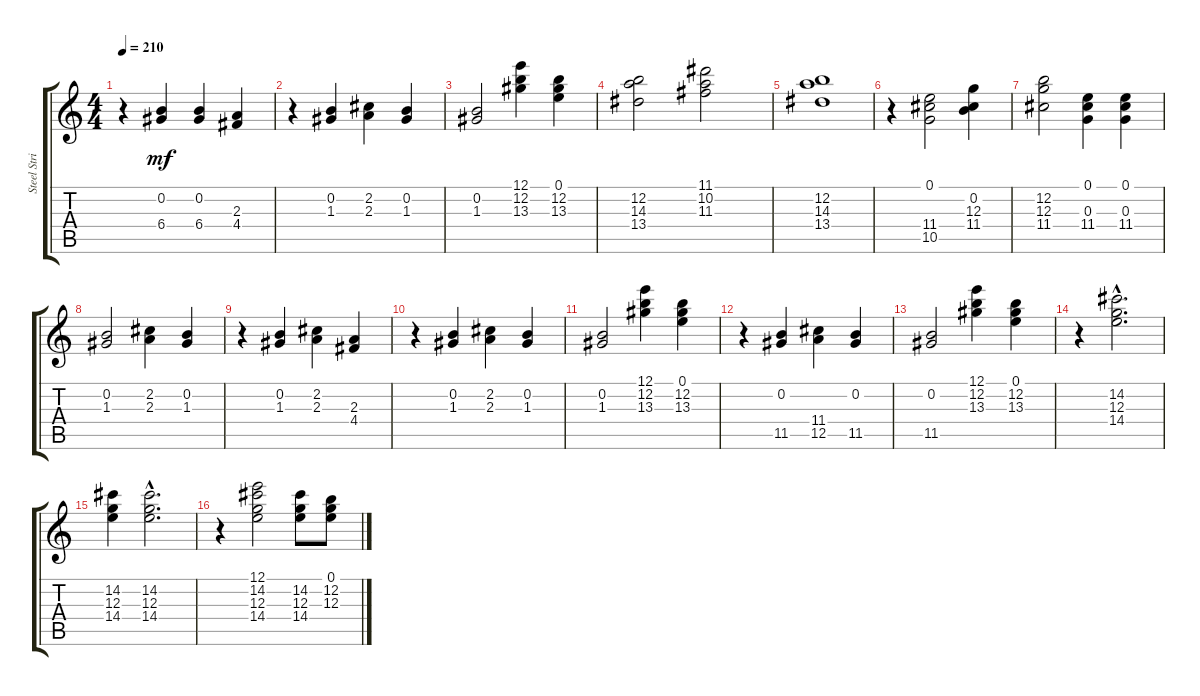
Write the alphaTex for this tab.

\track ("Steel String" "Steel Stri") {instrument acousticguitarsteel}
\staff {score tabs}
\tuning (E4 B3 G3 D3 A2 E2) {hide}
\ts (4 4)
\tempo 210
\clef g2
\ks c
r.4{dy mf} (0.2 6.4).4 (0.2 6.4).4 (2.3 4.4).4 |
r.4 (0.2 1.3).4 (2.2 2.3).4 (0.2 1.3).4 |
(0.2 1.3).2 (12.1 12.2 13.3).4 (0.1 12.2 13.3).4 |
(12.2 14.3 13.4).2 (11.1 10.2 11.3).2 |
(12.2 14.3 13.4).1 |
r.4 (0.1 11.4 10.5).2 (0.2 12.3 11.4).4 |
(12.2 12.3 11.4).2 (0.1 0.3 11.4).4 (0.1 0.3 11.4).4 |
(0.2 1.3).2 (2.2 2.3).4 (0.2 1.3).4 |
r.4 (0.2 1.3).4 (2.2 2.3).4 (2.3 4.4).4 |
r.4 (0.2 1.3).4 (2.2 2.3).4 (0.2 1.3).4 |
(0.2 1.3).2 (12.1 12.2 13.3).4 (0.1 12.2 13.3).4 |
r.4 (0.2 11.5).4 (11.4 12.5).4 (0.2 11.5).4 |
(0.2 11.5).2 (12.1 12.2 13.3).4 (0.1 12.2 13.3).4 |
r.4 (14.2{hac} 12.3{hac} 14.4{hac}).2{d} |
(14.2 12.3 14.4).4 (14.2{hac} 12.3{hac} 14.4{hac}).2{d} |
r.4 (12.1 14.2 12.3 14.4).2 (14.2 12.3 14.4).8 (0.1 12.2 12.3).8
